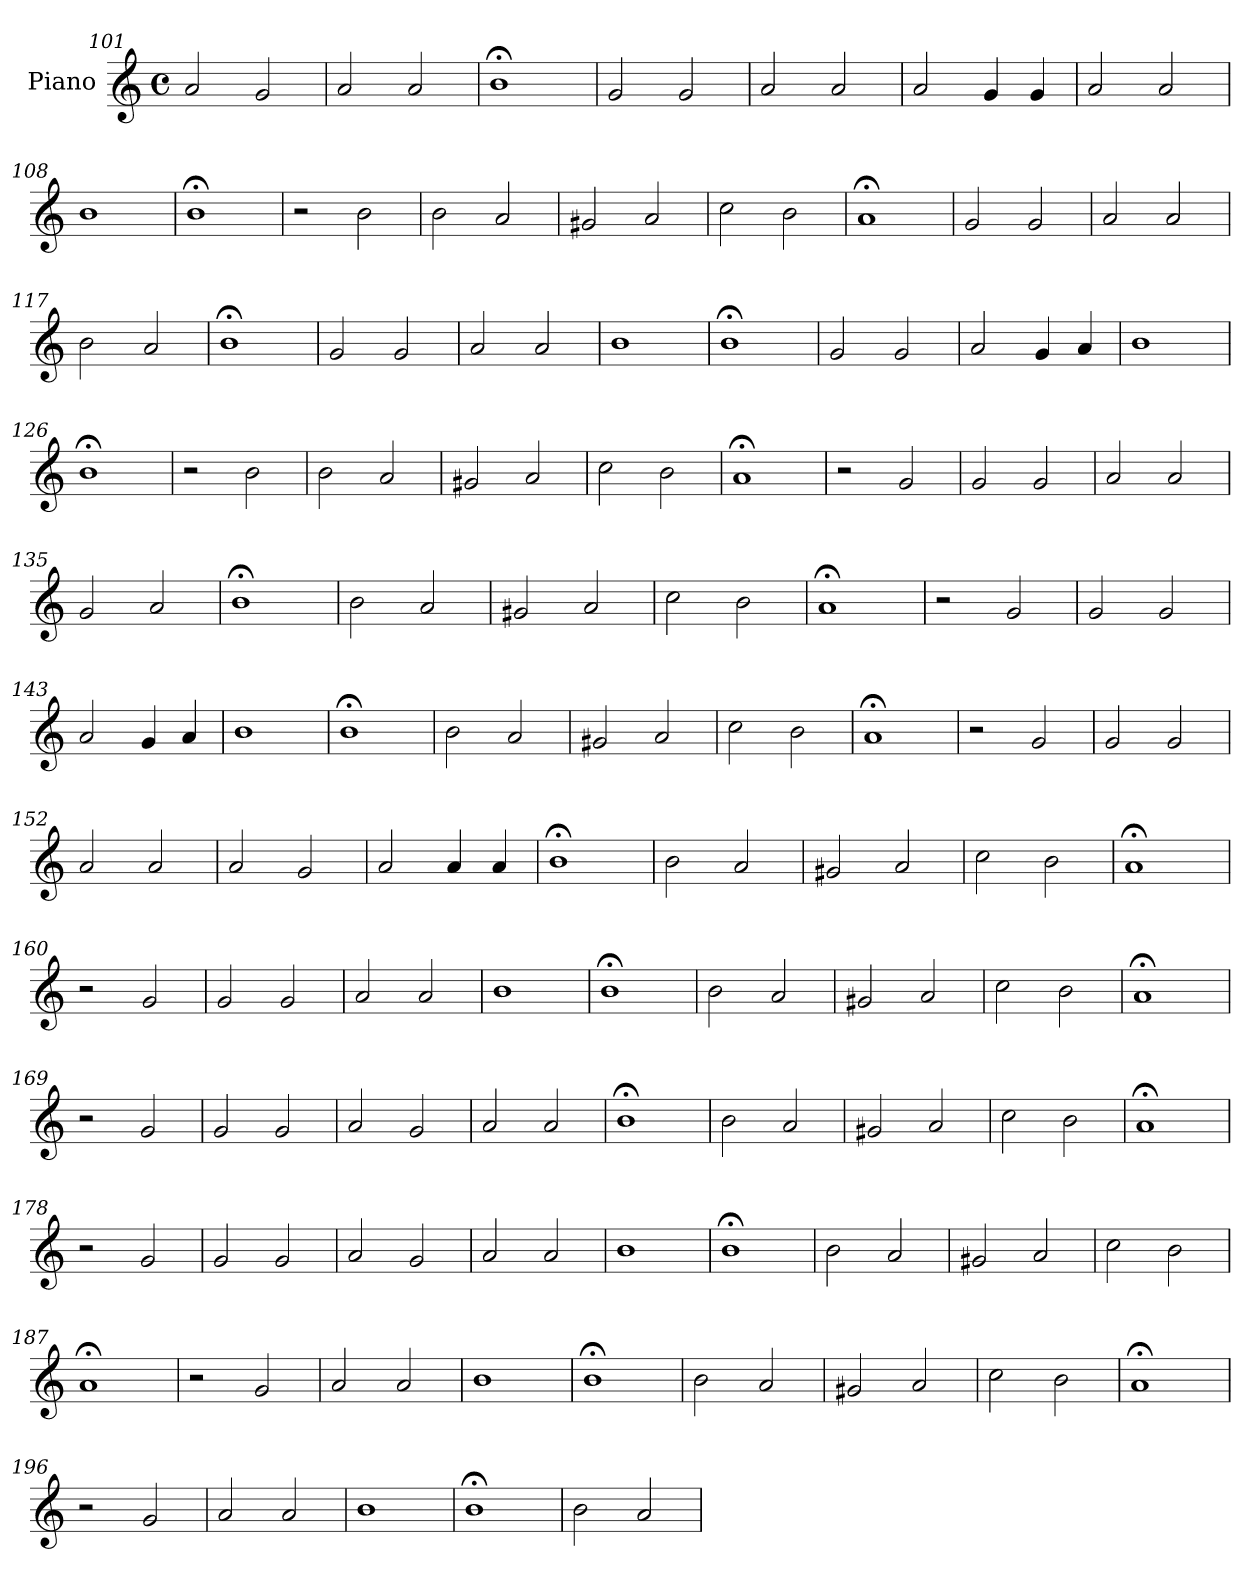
**kern
*part1
*staff1
*I"Piano
*I'Pno.
*clefG2
*M4/4
*met(c)
=101
2a
2g
=102
2a
2a
=103
1b;<
=104
2g
2g
=105
2a
2a
=106
2a
4g
4g
!!LO:LB:g=z
=107
2a
2a
=108
1b
=109
1b;<
=110
2r
2b
=111
2b
2a
=112
2g#X
2a
=113
2cc
2b
=114
1a;<
=115
2g
2g
=116
2a
2a
=117
2b
2a
=118
1b;<
=119
2g
2g
=120
2a
2a
!!LO:LB:g=z
=121
1b
=122
1b;<
=123
2g
2g
=124
2a
4g
4a
=125
1b
=126
1b;<
=127
2r
2b
=128
2b
2a
=129
2g#X
2a
=130
2cc
2b
=131
1a;<
=132
2r
2g
=133
2g
2g
!!LO:PB:g=z
=134
2a
2a
=135
2g
2a
=136
1b;<
=137
2b
2a
=138
2g#X
2a
=139
2cc
2b
=140
1a;<
=141
2r
2g
=142
2g
2g
=143
2a
4g
4a
=144
1b
=145
1b;<
!!LO:LB:g=z
=146
2b
2a
=147
2g#X
2a
=148
2cc
2b
=149
1a;<
=150
2r
2g
=151
2g
2g
=152
2a
2a
=153
2a
2g
=154
2a
4a
4a
=155
1b;<
=156
2b
2a
=157
2g#X
2a
!!LO:LB:g=z
=158
2cc
2b
=159
1a;<
=160
2r
2g
=161
2g
2g
=162
2a
2a
=163
1b
=164
1b;<
=165
2b
2a
=166
2g#X
2a
=167
2cc
2b
=168
1a;<
=169
2r
2g
=170
2g
2g
=171
2a
2g
!!LO:LB:g=z
=172
2a
2a
=173
1b;<
=174
2b
2a
=175
2g#X
2a
=176
2cc
2b
=177
1a;<
=178
2r
2g
=179
2g
2g
=180
2a
2g
=181
2a
2a
=182
1b
=183
1b;<
=184
2b
2a
=185
2g#X
2a
!!LO:LB:g=z
=186
2cc
2b
=187
1a;<
=188
2r
2g
=189
2a
2a
=190
1b
=191
1b;<
=192
2b
2a
=193
2g#X
2a
=194
2cc
2b
=195
1a;<
=196
2r
2g
=197
2a
2a
=198
1b
=199
1b;<
!!LO:LB:g=z
=200
2b
2a
=
*-
